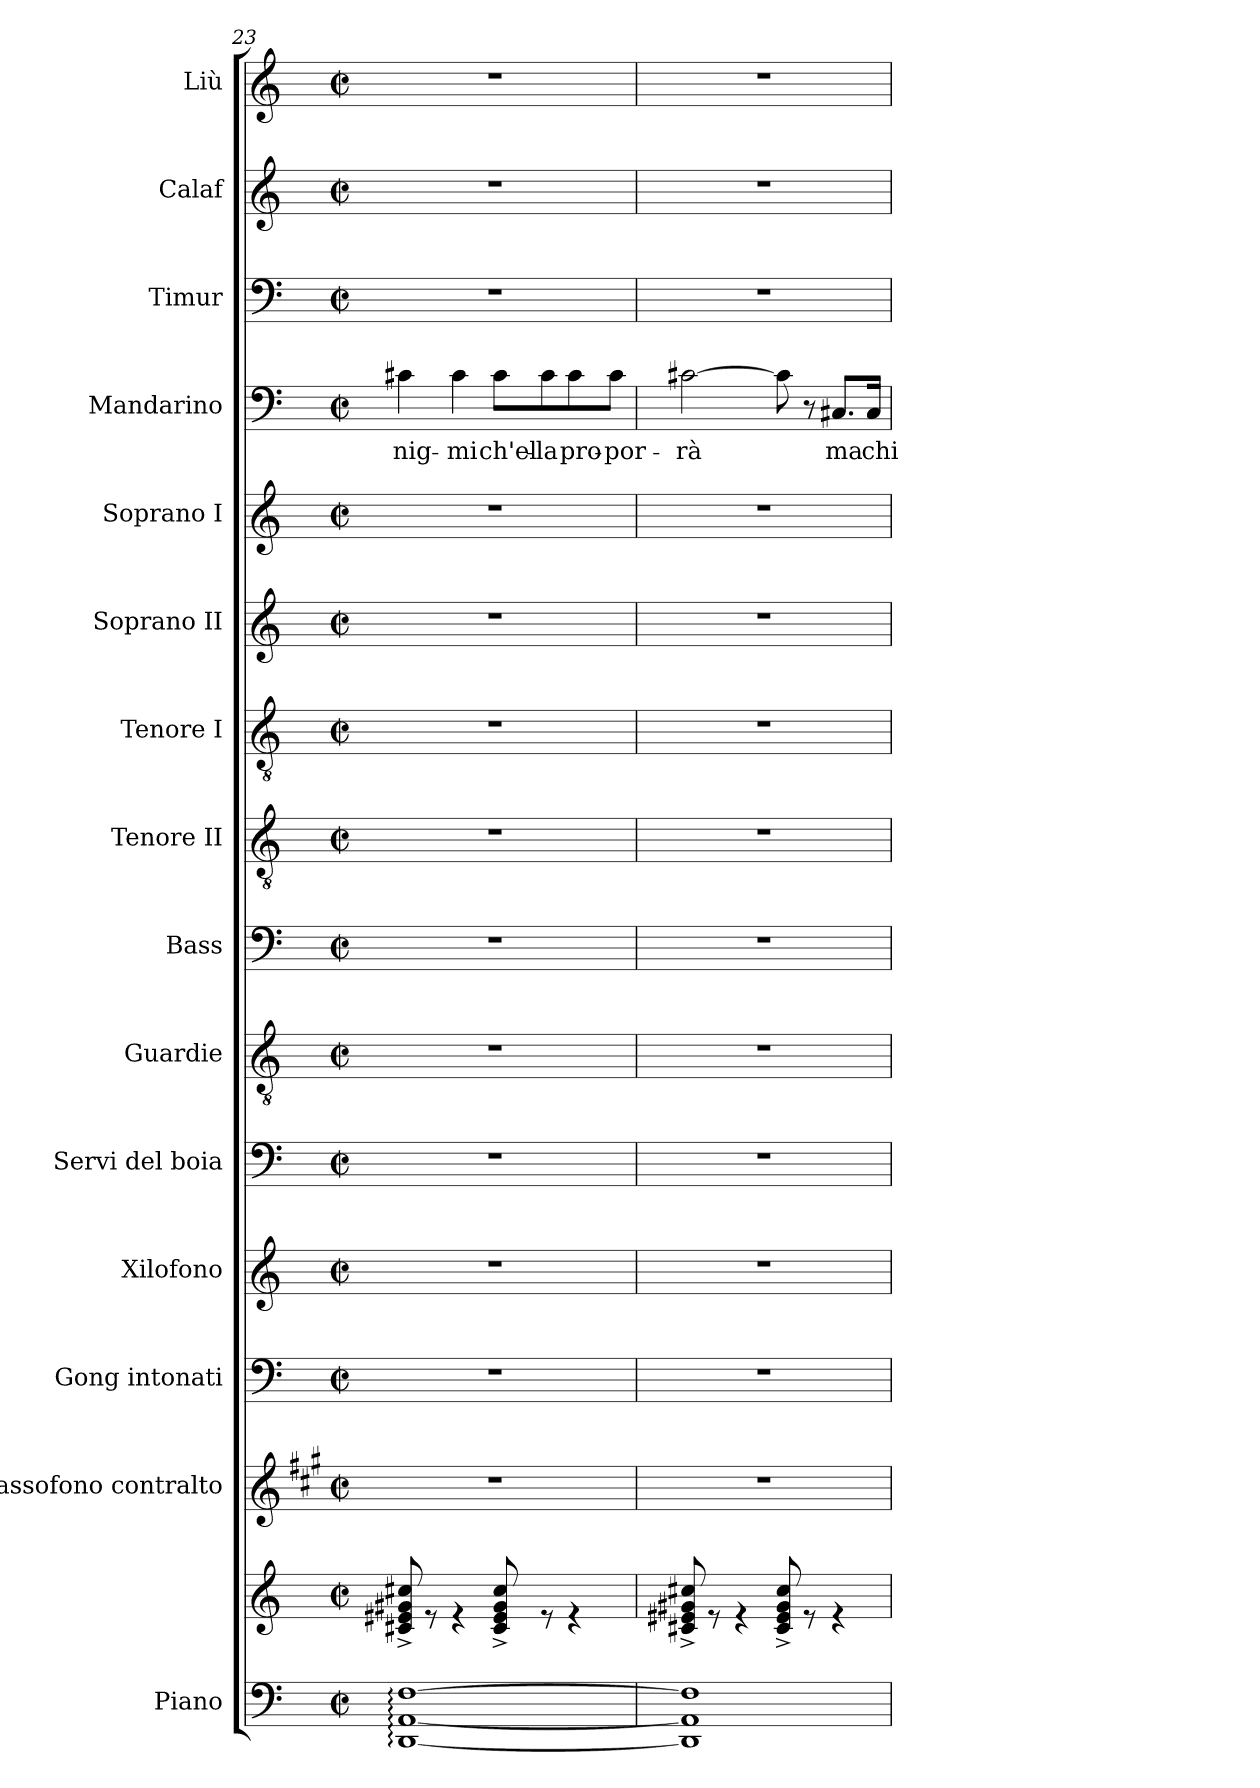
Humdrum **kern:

**kern	**kern	**kern	**kern	**kern	**kern	**kern	**kern	**kern	**kern	**kern	**kern	**kern	**text	**kern	**kern	**kern
*part15	*part15	*part14	*part13	*part12	*part11	*part10	*part9	*part8	*part7	*part6	*part5	*part4	*part4	*part3	*part2	*part1
*staff16	*staff15	*staff14	*staff13	*staff12	*staff11	*staff10	*staff9	*staff8	*staff7	*staff6	*staff5	*staff4	*staff4	*staff3	*staff2	*staff1
*I"Piano	*	*I"Sassofono contralto	*I"Gong intonati	*I"Xilofono	*I"Servi del boia	*I"Guardie	*I"Bass	*I"Tenore II	*I"Tenore I	*I"Soprano II	*I"Soprano I	*I"Mandarino	*	*I"Timur	*I"Calaf	*I"Liù
*I'Pno.	*	*	*I'Gong int.	*I'Xil.	*I'Ser.B.	*I'G.	*I'B.	*I'T. II	*I'T. I	*I'S. II	*I'S. I	*I'M.	*	*I'T.	*I'C.	*I'L.
*clefF4	*clefG2	*clefG2	*clefF4	*clefG2	*clefF4	*clefGv2	*clefF4	*clefGv2	*clefGv2	*clefG2	*clefG2	*clefF4	*	*clefF4	*clefG2	*clefG2
*	*	*ITrd5c9	*	*ITrd-7c-12	*	*	*	*	*	*	*	*	*	*	*	*
*k[]	*k[]	*k[]	*k[]	*k[]	*k[]	*k[]	*k[]	*k[]	*k[]	*k[]	*k[]	*k[]	*	*k[]	*k[]	*k[]
*M2/2	*M2/2	*M2/2	*M2/2	*M2/2	*M2/2	*M2/2	*M2/2	*M2/2	*M2/2	*M2/2	*M2/2	*M2/2	*	*M2/2	*M2/2	*M2/2
*met(c|)	*met(c|)	*met(c|)	*met(c|)	*met(c|)	*met(c|)	*met(c|)	*met(c|)	*met(c|)	*met(c|)	*met(c|)	*met(c|)	*met(c|)	*	*met(c|)	*met(c|)	*met(c|)
=23	=23	=23	=23	=23	=23	=23	=23	=23	=23	=23	=23	=23	=23	=23	=23	=23
!	!	!	!	!	!	!	!	!	!	!	!	!	!LO:LY:b	!	!	!
[1DD: [1AA: [1F:	8c#X/^ 8e#X/^ 8g#X/^ 8cc#X/^	1r	1r	1r	1r	1r	1r	1r	1r	1r	1r	4c#X\	nig-	1r	1r	1r
.	8re	.	.	.	.	.	.	.	.	.	.	.	.	.	.	.
!	!	!	!	!	!	!	!	!	!	!	!	!	!LO:LY:b	!	!	!
.	4re	.	.	.	.	.	.	.	.	.	.	4c#\	-mi	.	.	.
!	!	!	!	!	!	!	!	!	!	!	!	!	!LO:LY:b	!	!	!
.	8c#/^ 8e#/^ 8g#/^ 8cc#/^	.	.	.	.	.	.	.	.	.	.	8c#\L	ch'el-	.	.	.
!	!	!	!	!	!	!	!	!	!	!	!	!	!LO:LY:b	!	!	!
.	8re	.	.	.	.	.	.	.	.	.	.	8c#\	-la	.	.	.
!	!	!	!	!	!	!	!	!	!	!	!	!	!LO:LY:b	!	!	!
.	4re	.	.	.	.	.	.	.	.	.	.	8c#\	pro-	.	.	.
!	!	!	!	!	!	!	!	!	!	!	!	!	!LO:LY:b	!	!	!
.	.	.	.	.	.	.	.	.	.	.	.	8c#\J	-por-	.	.	.
=24	=24	=24	=24	=24	=24	=24	=24	=24	=24	=24	=24	=24	=24	=24	=24	=24
!	!	!	!	!	!	!	!	!	!	!	!	!	!LO:LY:b	!	!	!
1DD] 1AA] 1F]	8c#X/^ 8e#X/^ 8g#X/^ 8cc#X/^	1r	1r	1r	1r	1r	1r	1r	1r	1r	1r	[2c#X\	-rà	1r	1r	1r
.	8re	.	.	.	.	.	.	.	.	.	.	.	.	.	.	.
.	4re	.	.	.	.	.	.	.	.	.	.	.	.	.	.	.
.	8c#/^ 8e#/^ 8g#/^ 8cc#/^	.	.	.	.	.	.	.	.	.	.	8c#\]	.	.	.	.
.	8re	.	.	.	.	.	.	.	.	.	.	8r	.	.	.	.
!	!	!	!	!	!	!	!	!	!	!	!	!	!LO:LY:b	!	!	!
.	4re	.	.	.	.	.	.	.	.	.	.	8.C#X/L	ma	.	.	.
!	!	!	!	!	!	!	!	!	!	!	!	!	!LO:LY:b	!	!	!
.	.	.	.	.	.	.	.	.	.	.	.	16C#/Jk	chi	.	.	.
=	=	=	=	=	=	=	=	=	=	=	=	=	=	=	=	=
*-	*-	*-	*-	*-	*-	*-	*-	*-	*-	*-	*-	*-	*-	*-	*-	*-
